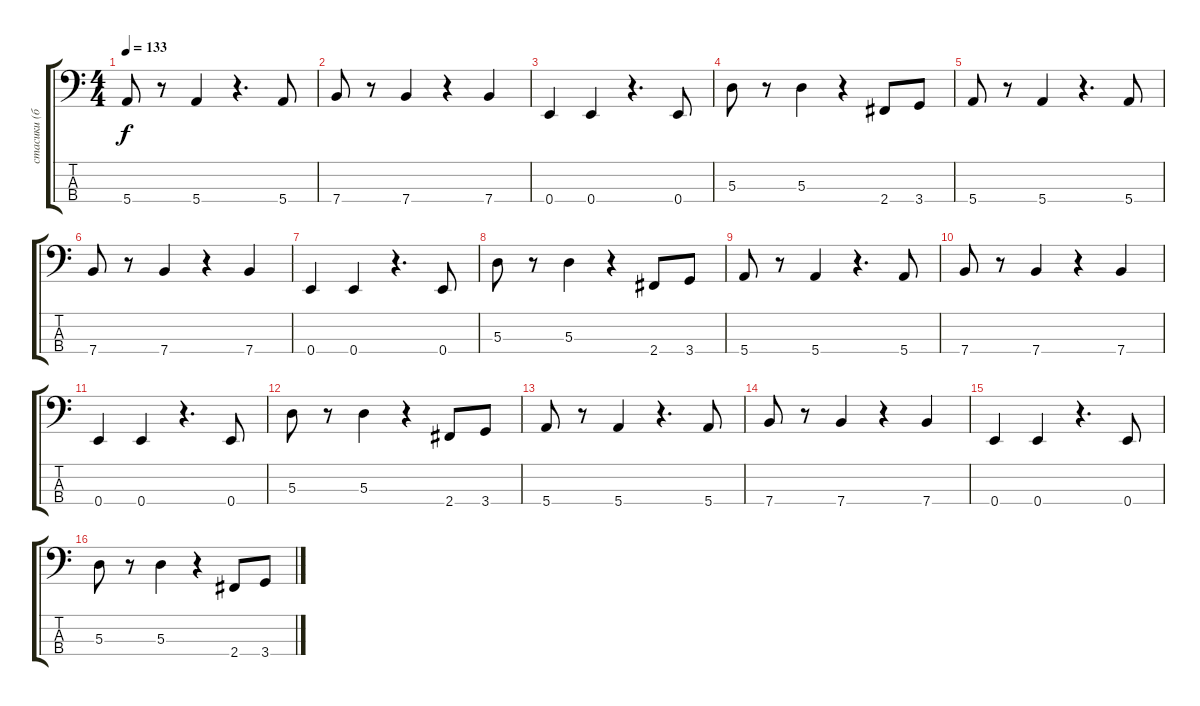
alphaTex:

\track ("стасики (бас)" "стасики (б") {instrument electricbassfinger}
\staff {score tabs}
\tuning (G2 D2 A1 E1) {hide}
\ts (4 4)
\tempo 133
\clef f4
\ks c
5.4.8{dy f} r.8 5.4.4 r.4{d} 5.4.8 |
7.4.8 r.8 7.4.4 r.4 7.4.4 |
0.4.4 0.4.4 r.4{d} 0.4.8 |
5.3.8 r.8 5.3.4 r.4 2.4.8 3.4.8 |
5.4.8 r.8 5.4.4 r.4{d} 5.4.8 |
7.4.8 r.8 7.4.4 r.4 7.4.4 |
0.4.4 0.4.4 r.4{d} 0.4.8 |
5.3.8 r.8 5.3.4 r.4 2.4.8 3.4.8 |
5.4.8 r.8 5.4.4 r.4{d} 5.4.8 |
7.4.8 r.8 7.4.4 r.4 7.4.4 |
0.4.4 0.4.4 r.4{d} 0.4.8 |
5.3.8 r.8 5.3.4 r.4 2.4.8 3.4.8 |
5.4.8 r.8 5.4.4 r.4{d} 5.4.8 |
7.4.8 r.8 7.4.4 r.4 7.4.4 |
0.4.4 0.4.4 r.4{d} 0.4.8 |
5.3.8 r.8 5.3.4 r.4 2.4.8 3.4.8
